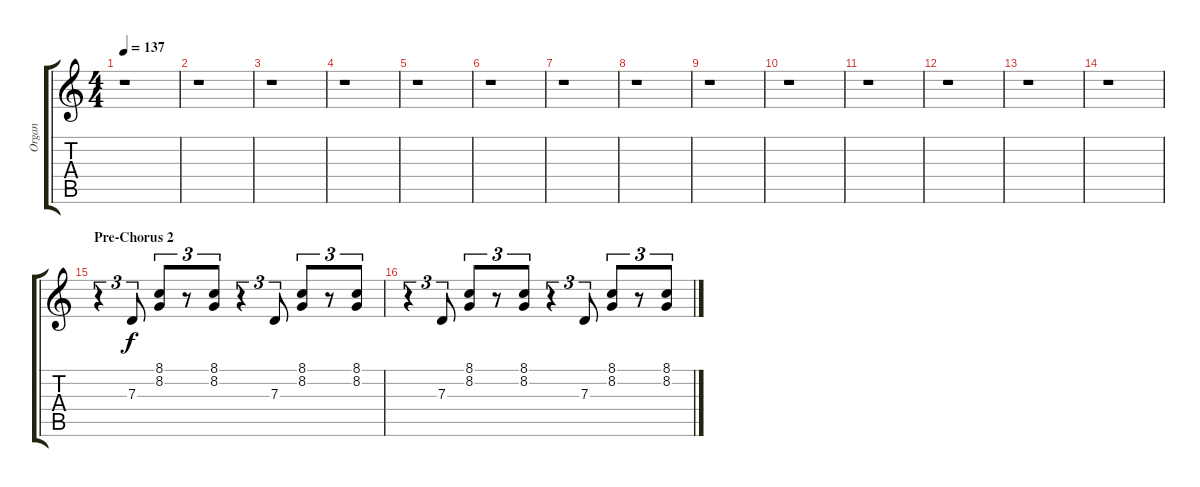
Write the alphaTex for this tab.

\track ("Organ" "Organ") {instrument drawbarorgan}
\staff {score tabs}
\tuning (E4 B3 G3 D3 A2 E2) {hide}
\ts (4 4)
\tempo 137
\clef g2
\ks c
r.1{dy fff} |
r.1 |
r.1 |
r.1 |
r.1 |
r.1 |
r.1 |
r.1 |
r.1 |
r.1 |
r.1 |
r.1 |
r.1 |
r.1 |
\section ("" "Pre-Chorus 2")
r.4{tu (3 2)} 7.3.8{tu (3 2) dy f} (8.1 8.2).8{tu (3 2)} r.8{tu (3 2)} (8.1 8.2).8{tu (3 2)} r.4{tu (3 2)} 7.3.8{tu (3 2)} (8.1 8.2).8{tu (3 2)} r.8{tu (3 2)} (8.1 8.2).8{tu (3 2)} |
r.4{tu (3 2)} 7.3.8{tu (3 2)} (8.1 8.2).8{tu (3 2)} r.8{tu (3 2)} (8.1 8.2).8{tu (3 2)} r.4{tu (3 2)} 7.3.8{tu (3 2)} (8.1 8.2).8{tu (3 2)} r.8{tu (3 2)} (8.1 8.2).8{tu (3 2)}
